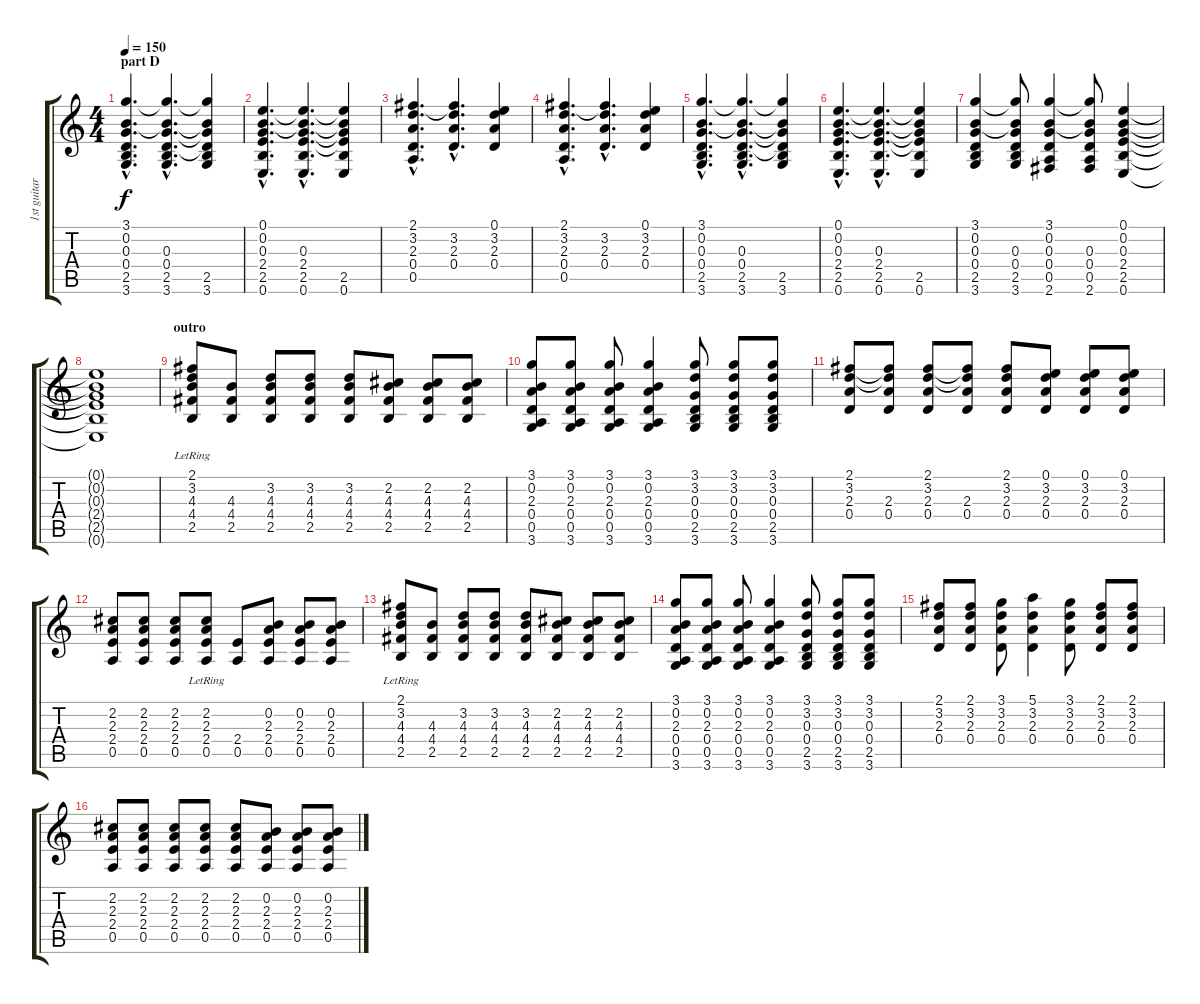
\track ("1st guitar" "1st guitar") {instrument acousticguitarsteel}
\staff {score tabs}
\tuning (E4 B3 G3 D3 A2 E2) {hide}
\ts (4 4)
\section ("" "part D")
\tempo 150
\clef g2
\ks c
(3.1{hac} 0.2{hac} 0.3{hac} 0.4{hac} 2.5{hac} 3.6{hac}).4{d dy f} (3.1{hac t} 0.2{hac t} 0.3{hac} 0.4{hac} 2.5{hac} 3.6{hac}).4{d} (3.1{t} 0.2{t} 0.3{t} 0.4{t} 2.5 3.6).4 |
(0.1{hac} 0.2{hac} 0.3{hac} 2.4{hac} 2.5{hac} 0.6{hac}).4{d} (0.1{hac t} 0.2{hac t} 0.3{hac} 2.4{hac} 2.5{hac} 0.6{hac}).4{d} (0.1{t} 0.2{t} 0.3{t} 2.4{t} 2.5 0.6).4 |
(2.1{hac} 3.2{hac} 2.3{hac} 0.4{hac} 0.5{hac}).4{d} (2.1{hac t} 3.2{hac} 2.3{hac} 0.4{hac}).4{d} (0.1 3.2 2.3 0.4).4 |
(2.1{hac} 3.2{hac} 2.3{hac} 0.4{hac} 0.5{hac}).4{d} (2.1{hac t} 3.2{hac} 2.3{hac} 0.4{hac}).4{d} (0.1 3.2 2.3 0.4).4 |
(3.1{hac} 0.2{hac} 0.3{hac} 0.4{hac} 2.5{hac} 3.6{hac}).4{d} (3.1{hac t} 0.2{hac t} 0.3{hac} 0.4{hac} 2.5{hac} 3.6{hac}).4{d} (3.1{t} 0.2{t} 0.3{t} 0.4{t} 2.5 3.6).4 |
(0.1{hac} 0.2{hac} 0.3{hac} 2.4{hac} 2.5{hac} 0.6{hac}).4{d} (0.1{hac t} 0.2{hac t} 0.3{hac} 2.4{hac} 2.5{hac} 0.6{hac}).4{d} (0.1{t} 0.2{t} 0.3{t} 2.4{t} 2.5 0.6).4 |
(3.1 0.2 0.3 0.4 2.5 3.6).4 (3.1{t} 0.2{t} 0.3 0.4 2.5 3.6).8 (3.1 0.2 0.3 0.4 0.5 2.6).4 (3.1{t} 0.2{t} 0.3 0.4 0.5 2.6).8 (0.1 0.2 0.3 2.4 2.5 0.6).4 |
(0.1{t} 0.2{t} 0.3{t} 2.4{t} 2.5{t} 0.6{t}).1 |
\section ("" "outro")
(2.1{lr} 3.2{lr} 4.3 4.4 2.5).8 (4.3 4.4 2.5).8 (3.2 4.3 4.4 2.5).8 (3.2 4.3 4.4 2.5).8 (3.2 4.3 4.4 2.5).8 (2.2 4.3 4.4 2.5).8 (2.2 4.3 4.4 2.5).8 (2.2 4.3 4.4 2.5).8 |
(3.1 0.2 2.3 0.4 0.5 3.6).8 (3.1 0.2 2.3 0.4 0.5 3.6).8 (3.1 0.2 2.3 0.4 0.5 3.6).8 (3.1 0.2 2.3 0.4 0.5 3.6).4 (3.1 3.2 0.3 0.4 2.5 3.6).8 (3.1 3.2 0.3 0.4 2.5 3.6).8 (3.1 3.2 0.3 0.4 2.5 3.6).8 |
(2.1 3.2 2.3 0.4).8 (2.1{t} 3.2{t} 2.3 0.4).8 (2.1 3.2 2.3 0.4).8 (2.1{t} 3.2{t} 2.3 0.4).8 (2.1 3.2 2.3 0.4).8 (0.1 3.2 2.3 0.4).8 (0.1 3.2 2.3 0.4).8 (0.1 3.2 2.3 0.4).8 |
(2.2 2.3 2.4 0.5).8 (2.2 2.3 2.4 0.5).8 (2.2 2.3 2.4 0.5).8 (2.2{lr} 2.3 2.4 0.5).8 (2.4 0.5).8 (0.2 2.3 2.4 0.5).8 (0.2 2.3 2.4 0.5).8 (0.2 2.3 2.4 0.5).8 |
(2.1{lr} 3.2{lr} 4.3 4.4 2.5).8 (4.3 4.4 2.5).8 (3.2 4.3 4.4 2.5).8 (3.2 4.3 4.4 2.5).8 (3.2 4.3 4.4 2.5).8 (2.2 4.3 4.4 2.5).8 (2.2 4.3 4.4 2.5).8 (2.2 4.3 4.4 2.5).8 |
(3.1 0.2 2.3 0.4 0.5 3.6).8 (3.1 0.2 2.3 0.4 0.5 3.6).8 (3.1 0.2 2.3 0.4 0.5 3.6).8 (3.1 0.2 2.3 0.4 0.5 3.6).4 (3.1 3.2 0.3 0.4 2.5 3.6).8 (3.1 3.2 0.3 0.4 2.5 3.6).8 (3.1 3.2 0.3 0.4 2.5 3.6).8 |
(2.1 3.2 2.3 0.4).8 (2.1 3.2 2.3 0.4).8 (3.1 3.2 2.3 0.4).8 (5.1 3.2 2.3 0.4).4 (3.1 3.2 2.3 0.4).8 (2.1 3.2 2.3 0.4).8 (2.1 3.2 2.3 0.4).8 |
(2.2 2.3 2.4 0.5).8 (2.2 2.3 2.4 0.5).8 (2.2 2.3 2.4 0.5).8 (2.2 2.3 2.4 0.5).8 (2.2 2.3 2.4 0.5).8 (0.2 2.3 2.4 0.5).8 (0.2 2.3 2.4 0.5).8 (0.2 2.3 2.4 0.5).8
